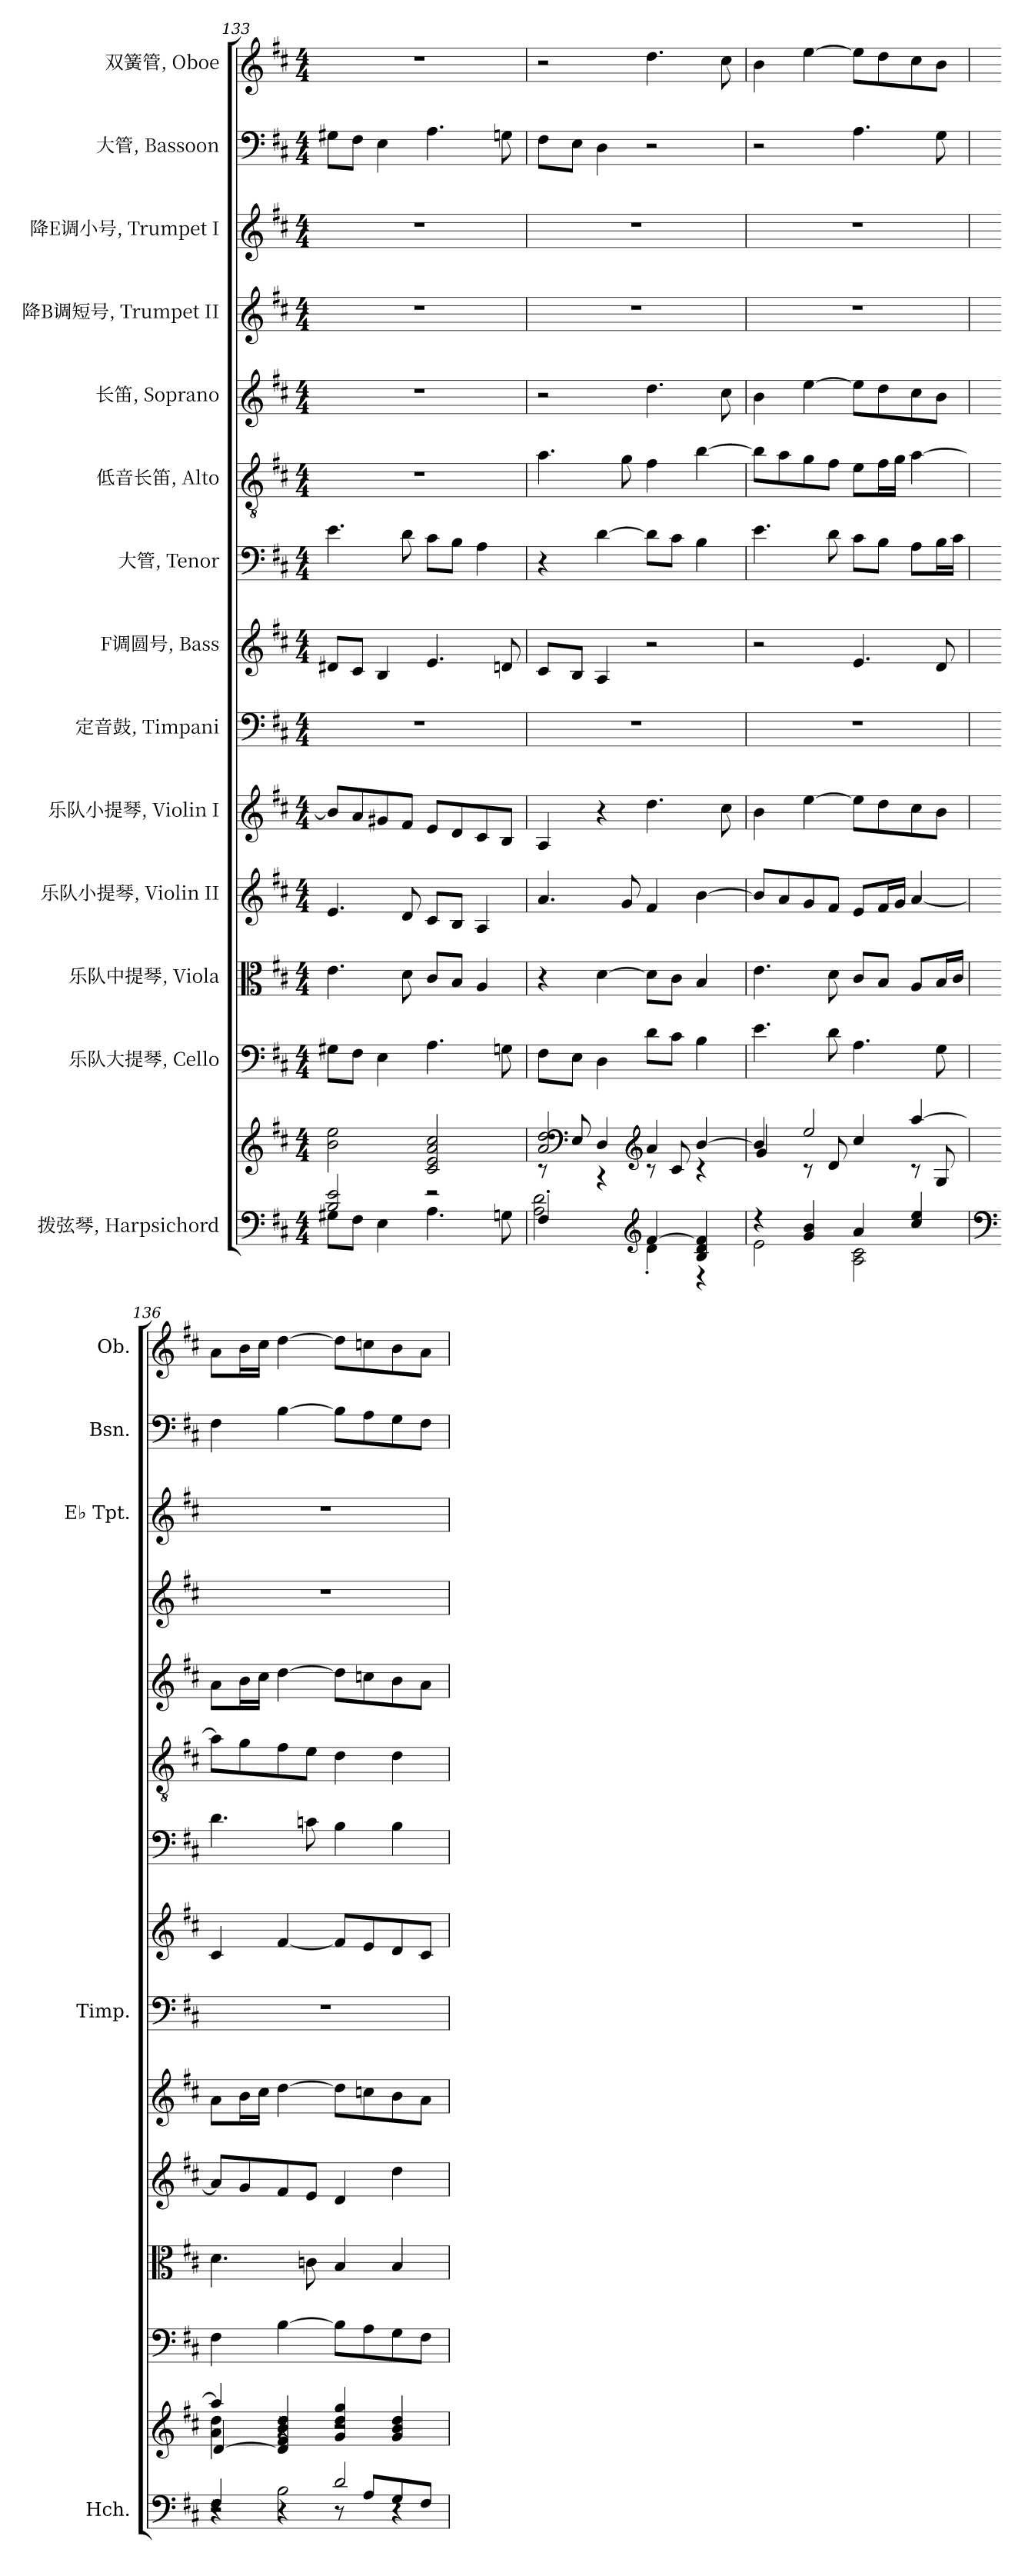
**kern	**kern	**kern	**kern	**kern	**kern	**kern	**kern	**kern	**kern	**kern	**kern	**kern	**kern	**kern
*part14	*part14	*part13	*part12	*part11	*part10	*part9	*part8	*part7	*part6	*part5	*part4	*part3	*part2	*part1
*staff15	*staff14	*staff13	*staff12	*staff11	*staff10	*staff9	*staff8	*staff7	*staff6	*staff5	*staff4	*staff3	*staff2	*staff1
*I"拨弦琴, Harpsichord	*	*I"乐队大提琴, Cello	*I"乐队中提琴, Viola	*I"乐队小提琴, Violin II	*I"乐队小提琴, Violin I	*I"定音鼓, Timpani	*I"F调圆号, Bass	*I"大管, Tenor	*I"低音长笛, Alto	*I"长笛, Soprano	*I"降B调短号, Trumpet II	*I"降E调小号, Trumpet I	*I"大管, Bassoon	*I"双簧管, Oboe
*I'Hch.	*	*	*	*	*	*I'Timp.	*	*	*	*	*	*I'E♭ Tpt.	*I'Bsn.	*I'Ob.
*clefF4	*clefG2	*clefF4	*clefC3	*clefG2	*clefG2	*clefF4	*clefG2	*clefF4	*clefGv2	*clefG2	*clefG2	*clefG2	*clefF4	*clefG2
*	*	*	*	*	*	*	*ITrd4c7	*	*	*	*ITrd1c2	*ITrd-2c-3	*	*
*k[f#c#]	*k[f#c#]	*k[f#c#]	*k[f#c#]	*k[f#c#]	*k[f#c#]	*k[f#c#]	*k[f#]	*k[f#c#]	*k[f#c#]	*k[f#c#]	*k[]	*k[b-]	*k[f#c#]	*k[f#c#]
*M4/4	*M4/4	*M4/4	*M4/4	*M4/4	*M4/4	*M4/4	*M4/4	*M4/4	*M4/4	*M4/4	*M4/4	*M4/4	*M4/4	*M4/4
=133	=133	=133	=133	=133	=133	=133	=133	=133	=133	=133	=133	=133	=133	=133
*^	*	*	*	*	*	*	*	*	*	*	*	*	*	*
2B/ 2e/	8G#X\L	2b\ 2ee\	8G#X\L	4.e\	4.e/	8b/L]	1r	8G#X/L	4.e\	1r	1r	1r	1r	8G#X\L	1r
.	8F#\J	.	8F#\J	.	.	8a/	.	8F#/J	.	.	.	.	.	8F#\J	.
.	4E\	.	4E\	.	.	8g#X/	.	4E/	.	.	.	.	.	4E\	.
.	.	.	.	8d\	8d/	8f#/J	.	.	8d\	.	.	.	.	.	.
2r	4.A\	2c#/ 2e/ 2a/ 2cc#/	4.A\	8c#/L	8c#/L	8e/L	.	4.A/	8c#\L	.	.	.	.	4.A\	.
.	.	.	.	8B/J	8B/J	8d/	.	.	8B\J	.	.	.	.	.	.
.	.	.	.	4A/	4A/	8c#/	.	.	4A\	.	.	.	.	.	.
.	8Gn\	.	8Gn\	.	.	8B/J	.	8Gn/	.	.	.	.	.	8Gn\	.
!!LO:PB:g=z
=134	=134	=134	=134	=134	=134	=134	=134	=134	=134	=134	=134	=134	=134	=134	=134
*	*	*^	*	*	*	*	*	*	*	*	*	*	*	*	*
4F#'/	2A\ 2d\	2a/ 2dd/	8r	8F#\L	4r	4.a/	4A/	1r	8F#/L	4r	4.a\	2r	1r	1r	8F#\L	2r
*	*	*clefF4	*	*	*	*	*	*	*	*	*	*	*	*	*	*
.	.	.	8E/	8E\J	.	.	.	.	8E/J	.	.	.	.	.	8E\J	.
4r	.	.	4D/	4D\	[4d\	.	4r	.	4D/	[4d\	.	.	.	.	4D\	.
.	.	.	.	.	.	8g/	.	.	.	.	8g\	.	.	.	.	.
*clefG2	*	*clefG2	*	*	*	*	*	*	*	*	*	*	*	*	*	*
[4f#/	4d'\	4a/	8r	8d\L	8d\L]	4f#/	4.dd\	.	2r	8d\L]	4f#\	4.dd\	.	.	2r	4.dd\
.	.	.	8c#/	8c#\J	8c#\J	.	.	.	.	8c#\J	.	.	.	.	.	.
4B/ 4d/ 4f#/]	4r	[4b/	4r	4B\	4B/	[4b\	.	.	.	4B\	[4b\	.	.	.	.	.
.	.	.	.	.	.	.	8cc#\	.	.	.	.	8cc#\	.	.	.	8cc#\
=135	=135	=135	=135	=135	=135	=135	=135	=135	=135	=135	=135	=135	=135	=135	=135	=135
4r	2e\	4b/]	4g/	4.e\	4.e\	8b/L]	4b\	1r	2r	4.e\	8b\L]	4b\	1r	1r	2r	4b\
.	.	.	.	.	.	8a/	.	.	.	.	8a\	.	.	.	.	.
4g/ 4b/	.	2ee/	8r	.	.	8g/	[4ee\	.	.	.	8g\	[4ee\	.	.	.	[4ee\
.	.	.	8d/	8d\	8d\	8f#/J	.	.	.	8d\	8f#\J	.	.	.	.	.
4a/	2A\ 2c#\	.	4cc#/	4.A\	8c#/L	8e/L	8ee\L]	.	4.A/	8c#\L	8e\L	8ee\L]	.	.	4.A\	8ee\L]
.	.	.	.	.	8B/J	16f#/L	8dd\	.	.	8B\J	16f#\L	8dd\	.	.	.	8dd\
.	.	.	.	.	.	16g/JJ	.	.	.	.	16g\JJ	.	.	.	.	.
4cc#/ 4ee/	.	[4aa/	8r	.	8A/L	[4a/	8cc#\	.	.	8A\L	[4a\	8cc#\	.	.	.	8cc#\
.	.	.	8G/	8G\	16B/L	.	8b\J	.	8G/	16B\L	.	8b\J	.	.	8G\	8b\J
.	.	.	.	.	16c#/JJ	.	.	.	.	16c#\JJ	.	.	.	.	.	.
*v	*v	*	*	*	*	*	*	*	*	*	*	*	*	*	*	*
*	*v	*v	*	*	*	*	*	*	*	*	*	*	*	*	*
=136	=136	=136	=136	=136	=136	=136	=136	=136	=136	=136	=136	=136	=136	=136
*clefF4	*	*	*	*	*	*	*	*	*	*	*	*	*	*
*^	*^	*	*	*	*	*	*	*	*	*	*	*	*	*
*	*^	*	*^	*	*	*	*	*	*	*	*	*	*	*	*	*
2r	4r	4F#/	4aa/]	4a\ 4dd\	[4d/	4F#\	4.d\	8a/L]	8a\L	1r	4F#/	4.d\	8a\L]	8a\L	1r	1r	4F#\	8a\L
.	.	.	.	.	.	.	.	8g/	16b\L	.	.	.	8g\	16b\L	.	.	.	16b\L
.	.	.	.	.	.	.	.	.	16cc#\JJ	.	.	.	.	16cc#\JJ	.	.	.	16cc#\JJ
.	2B\	4r	4r	4r	4d/] 4f#/ 4b/ 4dd/	[4B\	.	8f#/	[4dd\	.	[4B/	.	8f#\	[4dd\	.	.	[4B\	[4dd\
.	.	.	.	.	.	.	8cn\	8e/J	.	.	.	8cn\	8e\J	.	.	.	.	.
2d/	.	8r	2r	2r	4g/ 4dd/ 4gg/	8B\L]	4B/	4d/	8dd\L]	.	8B/L]	4B\	4d\	8dd\L]	.	.	8B\L]	8dd\L]
.	.	8A/L	.	.	.	8A\	.	.	8ccn\	.	8A/	.	.	8ccn\	.	.	8A\	8ccn\
.	4r	8G/	.	.	4g/ 4b/ 4dd/	8G\	4B/	4dd\	8b\	.	8G/	4B\	4d\	8b\	.	.	8G\	8b\
.	.	8F#/J	.	.	.	8F#\J	.	.	8a\J	.	8F#/J	.	.	8a\J	.	.	8F#\J	8a\J
*v	*v	*v	*	*	*	*	*	*	*	*	*	*	*	*	*	*	*	*
*	*v	*v	*v	*	*	*	*	*	*	*	*	*	*	*	*	*
=	=	=	=	=	=	=	=	=	=	=	=	=	=	=
*-	*-	*-	*-	*-	*-	*-	*-	*-	*-	*-	*-	*-	*-	*-
